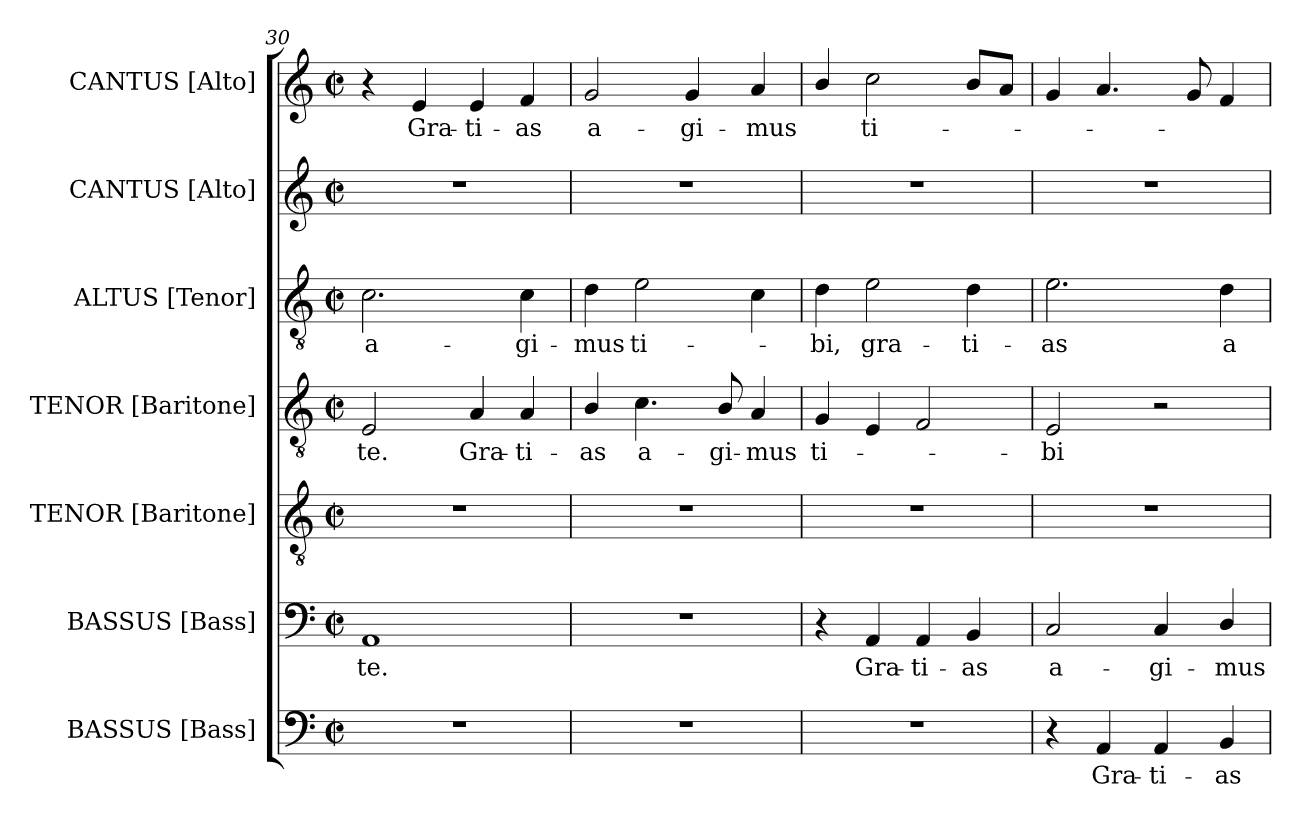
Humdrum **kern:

**kern	**text	**kern	**text	**kern	**kern	**text	**kern	**text	**kern	**kern	**text
*part7	*part7	*part6	*part6	*part5	*part4	*part4	*part3	*part3	*part2	*part1	*part1
*staff7	*staff7	*staff6	*staff6	*staff5	*staff4	*staff4	*staff3	*staff3	*staff2	*staff1	*staff1
*I"BASSUS [Bass]	*	*I"BASSUS [Bass]	*	*I"TENOR [Baritone]	*I"TENOR [Baritone]	*	*I"ALTUS [Tenor]	*	*I"CANTUS [Alto]	*I"CANTUS [Alto]	*
*I'B.	*	*I'B.	*	*I'Bar.	*I'Bar.	*	*I'T.	*	*I'A.	*I'A.	*
!!LO:LB:g=z
*clefF4	*	*clefF4	*	*clefGv2	*clefGv2	*	*clefGv2	*	*clefG2	*clefG2	*
*	*	*	*	*ITrd7c12	*ITrd7c12	*	*ITrd7c12	*	*	*	*
*k[]	*	*k[]	*	*k[]	*k[]	*	*k[]	*	*k[]	*k[]	*
*C:	*	*C:	*	*C:	*C:	*	*C:	*	*C:	*C:	*
*M2/2	*	*M2/2	*	*M2/2	*M2/2	*	*M2/2	*	*M2/2	*M2/2	*
*met(c|)	*	*met(c|)	*	*met(c|)	*met(c|)	*	*met(c|)	*	*met(c|)	*met(c|)	*
=30	=30	=30	=30	=30	=30	=30	=30	=30	=30	=30	=30
!	!	!	!LO:LY:b:color=#000000	!	!	!	!	!	!	!	!
!	!	!	!	!	!	!LO:LY:b:color=#000000	!	!	!	!	!
!	!	!	!	!	!	!	!	!LO:LY:b:color=#000000	!	!	!
1r	.	1AAi	te.	1r	2EEi/	te.	2.Ci\	a-	1r	4r	.
!	!	!	!	!	!	!	!	!	!	!	!LO:LY:b:color=#000000
.	.	.	.	.	.	.	.	.	.	4ei/	Gra-
!	!	!	!	!	!	!LO:LY:b:color=#000000	!	!	!	!	!
!	!	!	!	!	!	!	!	!	!	!	!LO:LY:b:color=#000000
.	.	.	.	.	4AAi/	Gra-	.	.	.	4ei/	-ti-
!	!	!	!	!	!	!LO:LY:b:color=#000000	!	!	!	!	!
!	!	!	!	!	!	!	!	!LO:LY:b:color=#000000	!	!	!
!	!	!	!	!	!	!	!	!	!	!	!LO:LY:b:color=#000000
.	.	.	.	.	4AAi/	-ti-	4Ci\	-gi-	.	4fi/	-as
=31	=31	=31	=31	=31	=31	=31	=31	=31	=31	=31	=31
!	!	!	!	!	!	!LO:LY:b:color=#000000	!	!	!	!	!
!	!	!	!	!	!	!	!	!LO:LY:b:color=#000000	!	!	!
!	!	!	!	!	!	!	!	!	!	!	!LO:LY:b:color=#000000
1r	.	1r	.	1r	4BBi/	-as	4Di\	-mus	1r	2gi/	a-
!	!	!	!	!	!	!LO:LY:b:color=#000000	!	!	!	!	!
!	!	!	!	!	!	!	!	!LO:LY:b:color=#000000	!	!	!
.	.	.	.	.	4.Ci\	a-	2Ei\	ti-	.	.	.
!	!	!	!	!	!	!	!	!	!	!	!LO:LY:b:color=#000000
.	.	.	.	.	.	.	.	.	.	4gi/	-gi-
!	!	!	!	!	!	!LO:LY:b:color=#000000	!	!	!	!	!
.	.	.	.	.	8BBi/	-gi-	.	.	.	.	.
!	!	!	!	!	!	!LO:LY:b:color=#000000	!	!	!	!	!
!	!	!	!	!	!	!	!	!	!	!	!LO:LY:b:color=#000000
.	.	.	.	.	4AAi/	-mus	4Ci\	.	.	4ai/	-mus
=32	=32	=32	=32	=32	=32	=32	=32	=32	=32	=32	=32
!	!	!	!	!	!	!LO:LY:b:color=#000000	!	!	!	!	!
!	!	!	!	!	!	!	!	!LO:LY:b:color=#000000	!	!	!
1r	.	4r	.	1r	4GGi/	ti-	4Di\	-bi,	1r	4bi/	.
!	!	!	!LO:LY:b:color=#000000	!	!	!	!	!	!	!	!
!	!	!	!	!	!	!	!	!LO:LY:b:color=#000000	!	!	!
!	!	!	!	!	!	!	!	!	!	!	!LO:LY:b:color=#000000
.	.	4AAi/	Gra-	.	4EEi/	.	2Ei\	gra-	.	2cci\	ti-
!	!	!	!LO:LY:b:color=#000000	!	!	!	!	!	!	!	!
.	.	4AAi/	-ti-	.	2FFi/	.	.	.	.	.	.
!	!	!	!LO:LY:b:color=#000000	!	!	!	!	!	!	!	!
!	!	!	!	!	!	!	!	!LO:LY:b:color=#000000	!	!	!
.	.	4BBi/	-as	.	.	.	4Di\	-ti-	.	8bi/L	.
.	.	.	.	.	.	.	.	.	.	8ai/J	.
=33	=33	=33	=33	=33	=33	=33	=33	=33	=33	=33	=33
!	!	!	!LO:LY:b:color=#000000	!	!	!	!	!	!	!	!
!	!	!	!	!	!	!LO:LY:b:color=#000000	!	!	!	!	!
!	!	!	!	!	!	!	!	!LO:LY:b:color=#000000	!	!	!
4r	.	2Ci/	a-	1r	2EEi/	-bi	2.Ei\	-as	1r	4gi/	.
!	!LO:LY:b:color=#000000	!	!	!	!	!	!	!	!	!	!
4AAi/	Gra-	.	.	.	.	.	.	.	.	4.ai/	.
!	!LO:LY:b:color=#000000	!	!	!	!	!	!	!	!	!	!
!	!	!	!LO:LY:b:color=#000000	!	!	!	!	!	!	!	!
4AAi/	-ti-	4Ci/	-gi-	.	2r	.	.	.	.	.	.
.	.	.	.	.	.	.	.	.	.	8gi/	.
!	!LO:LY:b:color=#000000	!	!	!	!	!	!	!	!	!	!
!	!	!	!LO:LY:b:color=#000000	!	!	!	!	!	!	!	!
!	!	!	!	!	!	!	!	!LO:LY:b:color=#000000	!	!	!
4BBi/	-as	4Di/	-mus	.	.	.	4Di\	a-	.	4fi/	.
=	=	=	=	=	=	=	=	=	=	=	=
*-	*-	*-	*-	*-	*-	*-	*-	*-	*-	*-	*-
